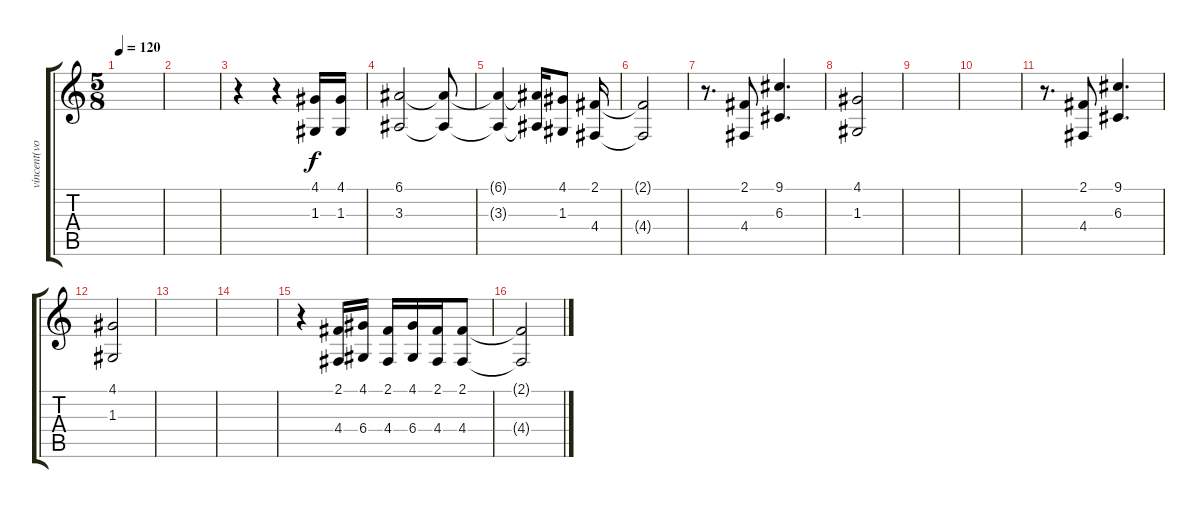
\track ("vincent(vocal)" "vincent(vo") {instrument tenorsax}
\staff {score tabs}
\tuning (E4 B3 G3 D3 A2 E2) {hide}
\ts (5 8)
\tempo 120
\clef g2
\ks c
|
|
r.4 r.4 (4.1 1.3).16 (4.1 1.3).16 |
(6.1 3.3).2 (6.1{t} 3.3{t}).8 |
(6.1{t} 3.3{t}).4 (6.1{t} 3.3{t}).16 (4.1 1.3).8 (2.1 4.4).16 |
(2.1{t} 4.4{t}).2 |
r.8{d} (2.1 4.4).8 (9.1 6.3).4{d} |
(4.1 1.3).2 |
|
|
r.8{d} (2.1 4.4).8 (9.1 6.3).4{d} |
(4.1 1.3).2 |
|
|
r.4 (2.1 4.4).16 (4.1 6.4).16 (2.1 4.4).16 (4.1 6.4).16 (2.1 4.4).16 (2.1 4.4).8 |
(2.1{t} 4.4{t}).2
